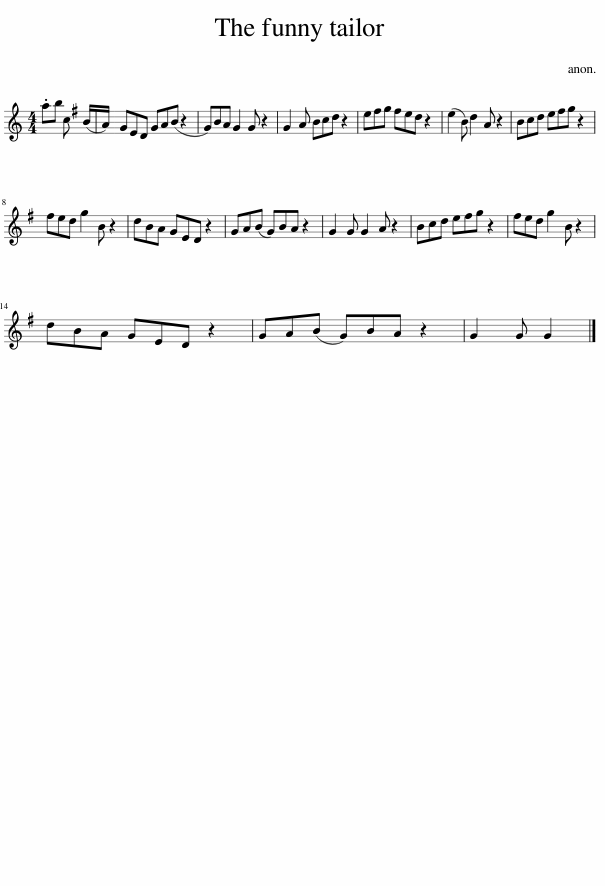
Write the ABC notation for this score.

X:1
L:1/8
M:4/4
I:linebreak $
K:C
V:1 treble
V:1
 .ab c (B/A/) | GED GA(B z2 | G)BA G2 G z2 | G2 A Bcd z2 | e^fg fed z2 | %5
 (e2 B) d2 A z2 | Bcd e^fg z2 |$ ^fed g2 B z2 | dBA GED z2 | GA(B G)BA z2 | %10
 G2 G G2 A z2 | Bcd e^fg z2 | ^fed g2 B z2 |$ dBA GED z2 | GA(B G)BA z2 | %15
 G2 G G2 |] %16
